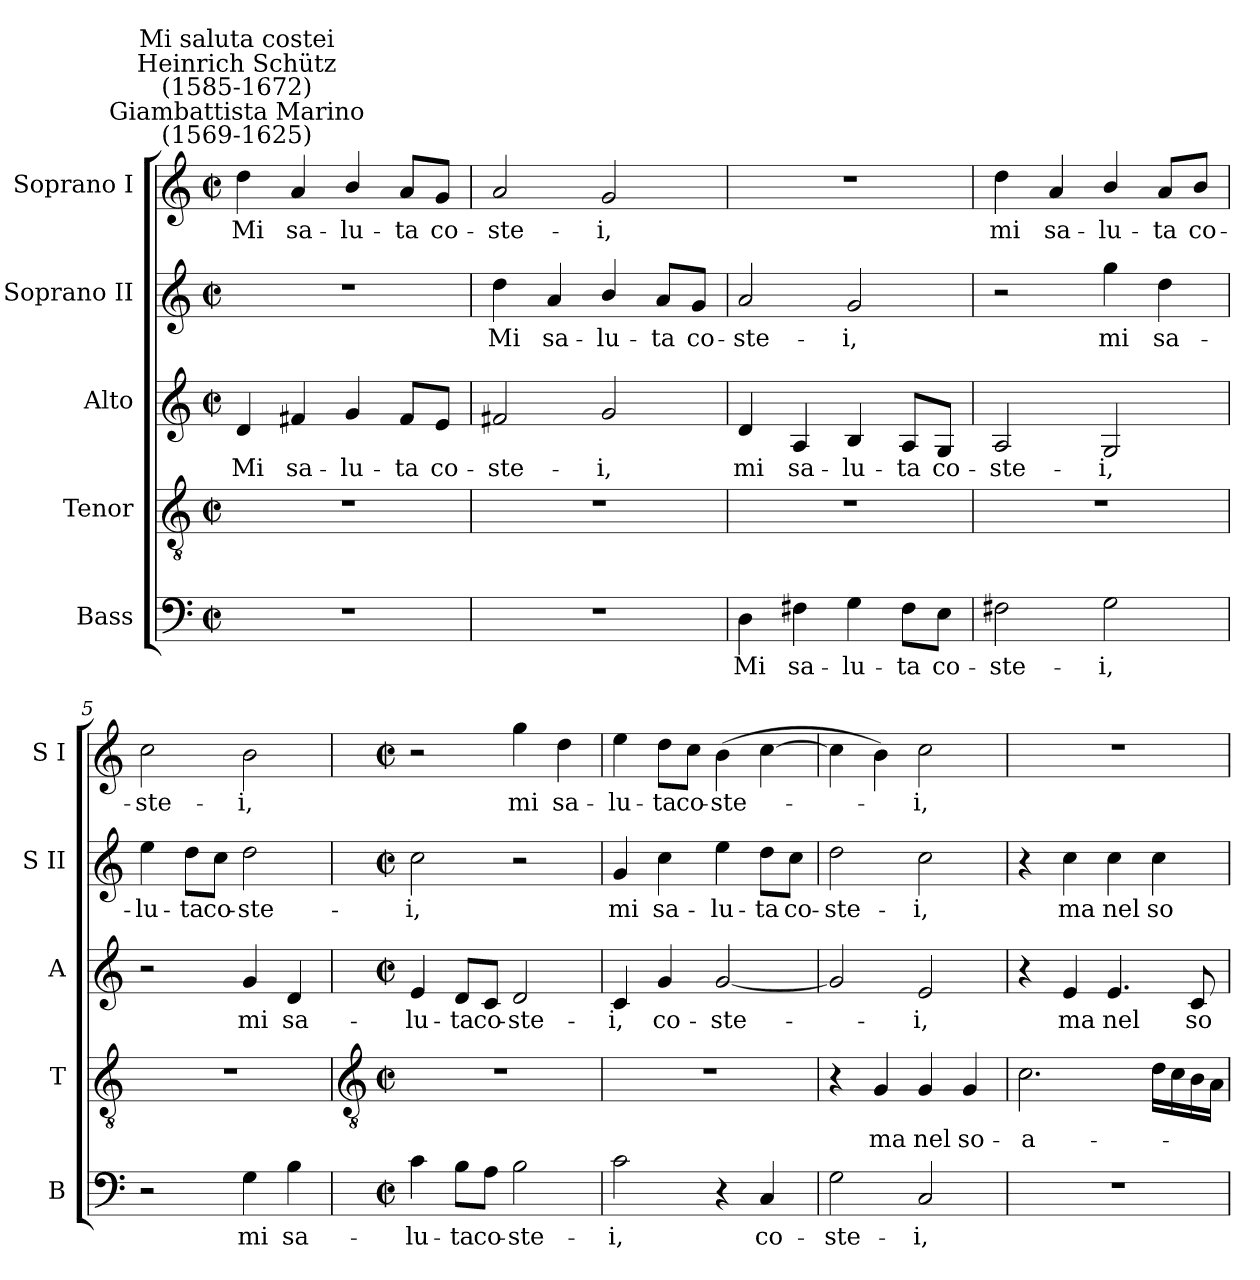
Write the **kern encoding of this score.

**kern	**text	**kern	**text	**kern	**text	**kern	**text	**kern	**text
*part5	*part5	*part4	*part4	*part3	*part3	*part2	*part2	*part1	*part1
*staff5	*staff5	*staff4	*staff4	*staff3	*staff3	*staff2	*staff2	*staff1	*staff1
*I"Bass	*	*I"Tenor	*	*I"Alto	*	*I"Soprano II	*	*I"Soprano I	*
*I'B	*	*I'T	*	*I'A	*	*I'S II	*	*I'S I	*
*clefF4	*	*clefGv2	*	*clefG2	*	*clefG2	*	*clefG2	*
*k[]	*	*k[]	*	*k[]	*	*k[]	*	*k[]	*
*C:	*	*C:	*	*C:	*	*C:	*	*C:	*
*M2/2	*	*M2/2	*	*M2/2	*	*M2/2	*	*M2/2	*
*met(c|)	*	*met(c|)	*	*met(c|)	*	*met(c|)	*	*met(c|)	*
=1	=1	=1	=1	=1	=1	=1	=1	=1	=1
!	!	!	!	!	!	!	!	!LO:TX:a:cj:t=Giambattista Marino\n(1569-1625)	!
!	!	!	!	!	!	!	!	!LO:TX:a:cj:t=Heinrich Schütz\n(1585-1672)	!
!	!	!	!	!	!	!	!	!LO:TX:a:cj:t=Mi saluta costei	!
!	!	!	!	!	!LO:LY:b	!	!	!	!LO:LY:b
1r	.	1r	.	4d	Mi	1r	.	4dd	Mi
!	!	!	!	!	!LO:LY:b	!	!	!	!LO:LY:b
.	.	.	.	4f#X	sa-	.	.	4a	sa-
!	!	!	!	!	!LO:LY:b	!	!	!	!LO:LY:b
.	.	.	.	4g	-lu-	.	.	4b/	-lu-
!	!	!	!	!	!LO:LY:b	!	!	!	!LO:LY:b
.	.	.	.	8f#/L	-ta	.	.	8a/L	-ta
!	!	!	!	!	!LO:LY:b	!	!	!	!LO:LY:b
.	.	.	.	8e/J	co-	.	.	8g/J	co-
=2	=2	=2	=2	=2	=2	=2	=2	=2	=2
!	!	!	!	!	!LO:LY:b	!	!LO:LY:b	!	!LO:LY:b
1r	.	1r	.	2f#X	-ste-	4dd	Mi	2a	-ste-
!	!	!	!	!	!	!	!LO:LY:b	!	!
.	.	.	.	.	.	4a	sa-	.	.
!	!	!	!	!	!LO:LY:b	!	!LO:LY:b	!	!LO:LY:b
.	.	.	.	2g	-i,	4b/	-lu-	2g	-i,
!	!	!	!	!	!	!	!LO:LY:b	!	!
.	.	.	.	.	.	8a/L	-ta	.	.
!	!	!	!	!	!	!	!LO:LY:b	!	!
.	.	.	.	.	.	8g/J	co-	.	.
=3	=3	=3	=3	=3	=3	=3	=3	=3	=3
!	!LO:LY:b	!	!	!	!LO:LY:b	!	!LO:LY:b	!	!
4D	Mi	1r	.	4d	mi	2a	-ste-	1r	.
!	!LO:LY:b	!	!	!	!LO:LY:b	!	!	!	!
4F#X	sa-	.	.	4A	sa-	.	.	.	.
!	!LO:LY:b	!	!	!	!LO:LY:b	!	!LO:LY:b	!	!
4G	-lu-	.	.	4B	-lu-	2g	-i,	.	.
!	!LO:LY:b	!	!	!	!LO:LY:b	!	!	!	!
8F#\L	-ta	.	.	8A/L	-ta	.	.	.	.
!	!LO:LY:b	!	!	!	!LO:LY:b	!	!	!	!
8E\J	co-	.	.	8G/J	co-	.	.	.	.
=4	=4	=4	=4	=4	=4	=4	=4	=4	=4
!	!LO:LY:b	!	!	!	!LO:LY:b	!	!	!	!LO:LY:b
2F#X	-ste-	1r	.	2A	-ste-	2r	.	4dd	mi
!	!	!	!	!	!	!	!	!	!LO:LY:b
.	.	.	.	.	.	.	.	4a	sa-
!	!LO:LY:b	!	!	!	!LO:LY:b	!	!LO:LY:b	!	!LO:LY:b
2G	-i,	.	.	2G	-i,	4gg	mi	4b/	-lu-
!	!	!	!	!	!	!	!LO:LY:b	!	!LO:LY:b
.	.	.	.	.	.	4dd	sa-	8a/L	-ta
!	!	!	!	!	!	!	!	!	!LO:LY:b
.	.	.	.	.	.	.	.	8b/J	co-
=5	=5	=5	=5	=5	=5	=5	=5	=5	=5
!	!	!	!	!	!	!	!LO:LY:b	!	!LO:LY:b
2r	.	1r	.	2r	.	4ee	-lu-	2cc	-ste-
!	!	!	!	!	!	!	!LO:LY:b	!	!
.	.	.	.	.	.	8dd\L	-ta	.	.
!	!	!	!	!	!	!	!LO:LY:b	!	!
.	.	.	.	.	.	8cc\J	co-	.	.
!	!LO:LY:b	!	!	!	!LO:LY:b	!	!LO:LY:b	!	!LO:LY:b
4G	mi	.	.	4g	mi	2dd	-ste-	2b	-i,
!	!LO:LY:b	!	!	!	!LO:LY:b	!	!	!	!
4B	sa-	.	.	4d	sa-	.	.	.	.
!!LO:LB:g=z
=6	=6	=6	=6	=6	=6	=6	=6	=6	=6
*	*	*clefGv2	*	*	*	*	*	*	*
*M2/2	*	*M2/2	*	*M2/2	*	*M2/2	*	*M2/2	*
*met(c|)	*	*met(c|)	*	*met(c|)	*	*met(c|)	*	*met(c|)	*
!	!LO:LY:b	!	!	!	!LO:LY:b	!	!LO:LY:b	!	!
4c	-lu-	1r	.	4e	-lu-	2cc	-i,	2r	.
!	!LO:LY:b	!	!	!	!LO:LY:b	!	!	!	!
8B\L	-ta	.	.	8d/L	-ta	.	.	.	.
!	!LO:LY:b	!	!	!	!LO:LY:b	!	!	!	!
8A\J	co-	.	.	8c/J	co-	.	.	.	.
!	!LO:LY:b	!	!	!	!LO:LY:b	!	!	!	!LO:LY:b
2B	-ste-	.	.	2d	-ste-	2r	.	4gg	mi
!	!	!	!	!	!	!	!	!	!LO:LY:b
.	.	.	.	.	.	.	.	4dd	sa-
=7	=7	=7	=7	=7	=7	=7	=7	=7	=7
!	!LO:LY:b	!	!	!	!LO:LY:b	!	!LO:LY:b	!	!LO:LY:b
2c	-i,	1r	.	4c	-i,	4g	mi	4ee	-lu-
!	!	!	!	!	!LO:LY:b	!	!LO:LY:b	!	!LO:LY:b
.	.	.	.	4g	co-	4cc	sa-	8dd\L	-ta
!	!	!	!	!	!	!	!	!	!LO:LY:b
.	.	.	.	.	.	.	.	8cc\J	co-
!	!	!	!	!	!LO:LY:b	!	!LO:LY:b	!	!LO:LY:b
4r	.	.	.	[2g	-ste-	4ee	-lu-	(>4b	-ste-
!	!LO:LY:b	!	!	!	!	!	!LO:LY:b	!	!
4C	co-	.	.	.	.	8dd\L	-ta	[4cc	.
!	!	!	!	!	!	!	!LO:LY:b	!	!
.	.	.	.	.	.	8cc\J	co-	.	.
=8	=8	=8	=8	=8	=8	=8	=8	=8	=8
!	!LO:LY:b	!	!	!	!	!	!LO:LY:b	!	!
2G	-ste-	4r	.	2g]	.	2dd	-ste-	4cc]	.
!	!	!	!LO:LY:b	!	!	!	!	!	!
.	.	4G	ma	.	.	.	.	4b)	.
!	!LO:LY:b	!	!LO:LY:b	!	!LO:LY:b	!	!LO:LY:b	!	!LO:LY:b
2C	-i,	4G	nel	2e	i,	2cc	-i,	2cc	i,
!	!	!	!LO:LY:b	!	!	!	!	!	!
.	.	4G	so-	.	.	.	.	.	.
=9	=9	=9	=9	=9	=9	=9	=9	=9	=9
!	!	!	!LO:LY:b	!	!	!	!	!	!
1r	.	2.c	-a-	4r	.	4r	.	1r	.
!	!	!	!	!	!LO:LY:b	!	!LO:LY:b	!	!
.	.	.	.	4e	ma	4cc	ma	.	.
!	!	!	!	!	!LO:LY:b	!	!LO:LY:b	!	!
.	.	.	.	4.e	nel	4cc	nel	.	.
!	!	!	!	!	!	!	!LO:LY:b	!	!
.	.	16dLL	.	.	.	4cc	so-	.	.
.	.	16c	.	.	.	.	.	.	.
!	!	!	!	!	!LO:LY:b	!	!	!	!
.	.	16B	.	8c	so-	.	.	.	.
.	.	16AJJ	.	.	.	.	.	.	.
=	=	=	=	=	=	=	=	=	=
*-	*-	*-	*-	*-	*-	*-	*-	*-	*-
